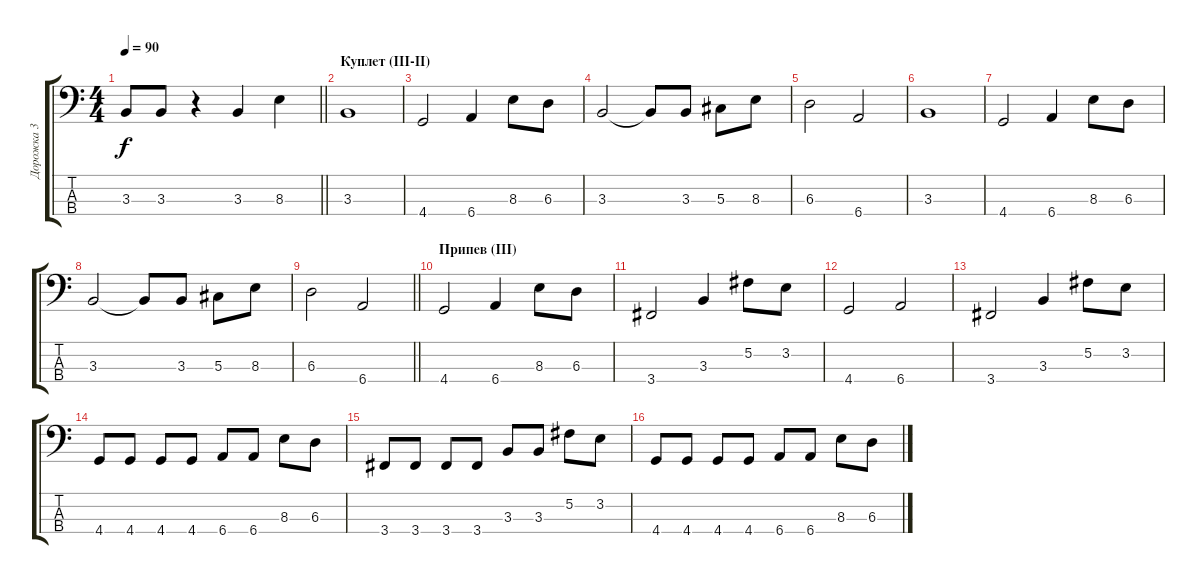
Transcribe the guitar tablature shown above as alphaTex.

\track ("Дорожка 3" "Дорожка 3") {instrument electricbassfinger}
\staff {score tabs}
\tuning (Gb2 Db2 Ab1 Eb1) {hide}
\ts (4 4)
\tempo 90
\clef f4
\barLineRight lightlight
\ks c
3.3.8{dy f} 3.3.8 r.4 3.3.4 8.3.4 |
\section ("" "Куплет (III-II)")
3.3.1{instrument electricbassfinger} |
4.4.2 6.4.4 8.3.8 6.3.8 |
3.3.2 3.3{t}.8 3.3.8 5.3.8 8.3.8 |
6.3.2 6.4.2 |
3.3.1 |
4.4.2 6.4.4 8.3.8 6.3.8 |
3.3.2 3.3{t}.8 3.3.8 5.3.8 8.3.8 |
\barLineRight lightlight
6.3.2 6.4.2 |
\section ("" "Припев (III)")
4.4.2 6.4.4 8.3.8 6.3.8 |
3.4.2 3.3.4 5.2.8 3.2.8 |
4.4.2 6.4.2 |
3.4.2 3.3.4 5.2.8 3.2.8 |
4.4.8 4.4.8 4.4.8 4.4.8 6.4.8 6.4.8 8.3.8 6.3.8 |
3.4.8 3.4.8 3.4.8 3.4.8 3.3.8 3.3.8 5.2.8 3.2.8 |
4.4.8 4.4.8 4.4.8 4.4.8 6.4.8 6.4.8 8.3.8 6.3.8
